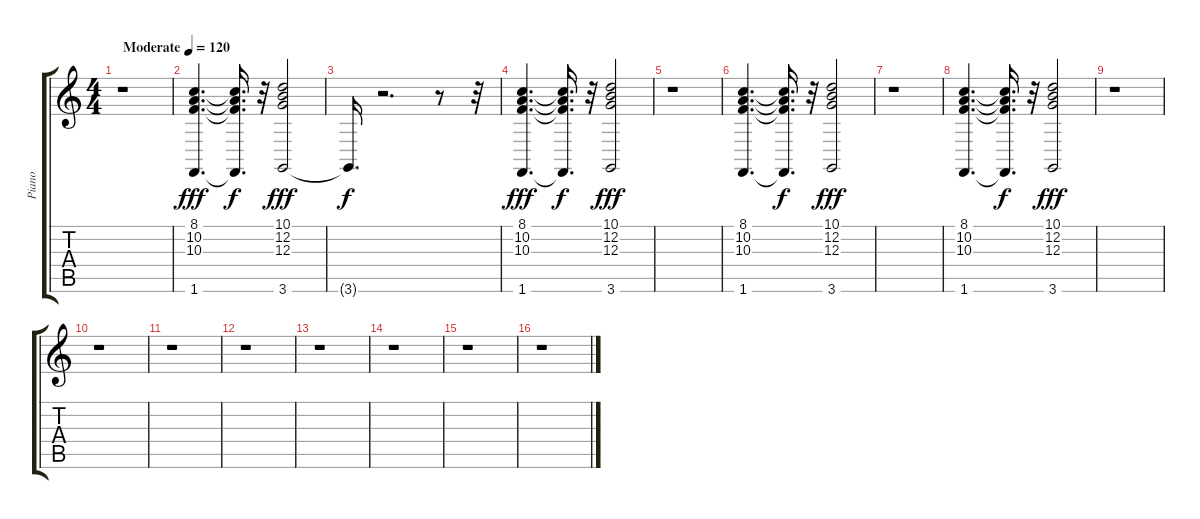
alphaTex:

\track ("Piano" "Piano") {instrument acousticgrandpiano}
\staff {score tabs}
\tuning (E4 B3 G3 D3 A2 E2) {hide}
\ts (4 4)
\tempo (120 "Moderate")
\clef g2
\ks c
r.1{dy fff instrument acousticgrandpiano} |
(8.1 10.2 10.3 1.6).4{d} (8.1{t} 10.2{t} 10.3{t} 1.6{t}).16{d dy f} r.32 (10.1 12.2 12.3 3.6).2{dy fff} |
3.6{t}.16{d dy f} r.2{d} r.8 r.32 |
(8.1 10.2 10.3 1.6).4{d dy fff} (8.1{t} 10.2{t} 10.3{t} 1.6{t}).16{d dy f} r.32 (10.1 12.2 12.3 3.6).2{dy fff} |
r.1 |
(8.1 10.2 10.3 1.6).4{d} (8.1{t} 10.2{t} 10.3{t} 1.6{t}).16{d dy f} r.32 (10.1 12.2 12.3 3.6).2{dy fff} |
r.1 |
(8.1 10.2 10.3 1.6).4{d} (8.1{t} 10.2{t} 10.3{t} 1.6{t}).16{d dy f} r.32 (10.1 12.2 12.3 3.6).2{dy fff} |
r.1 |
r.1 |
r.1 |
r.1 |
r.1 |
r.1 |
r.1 |
r.1
